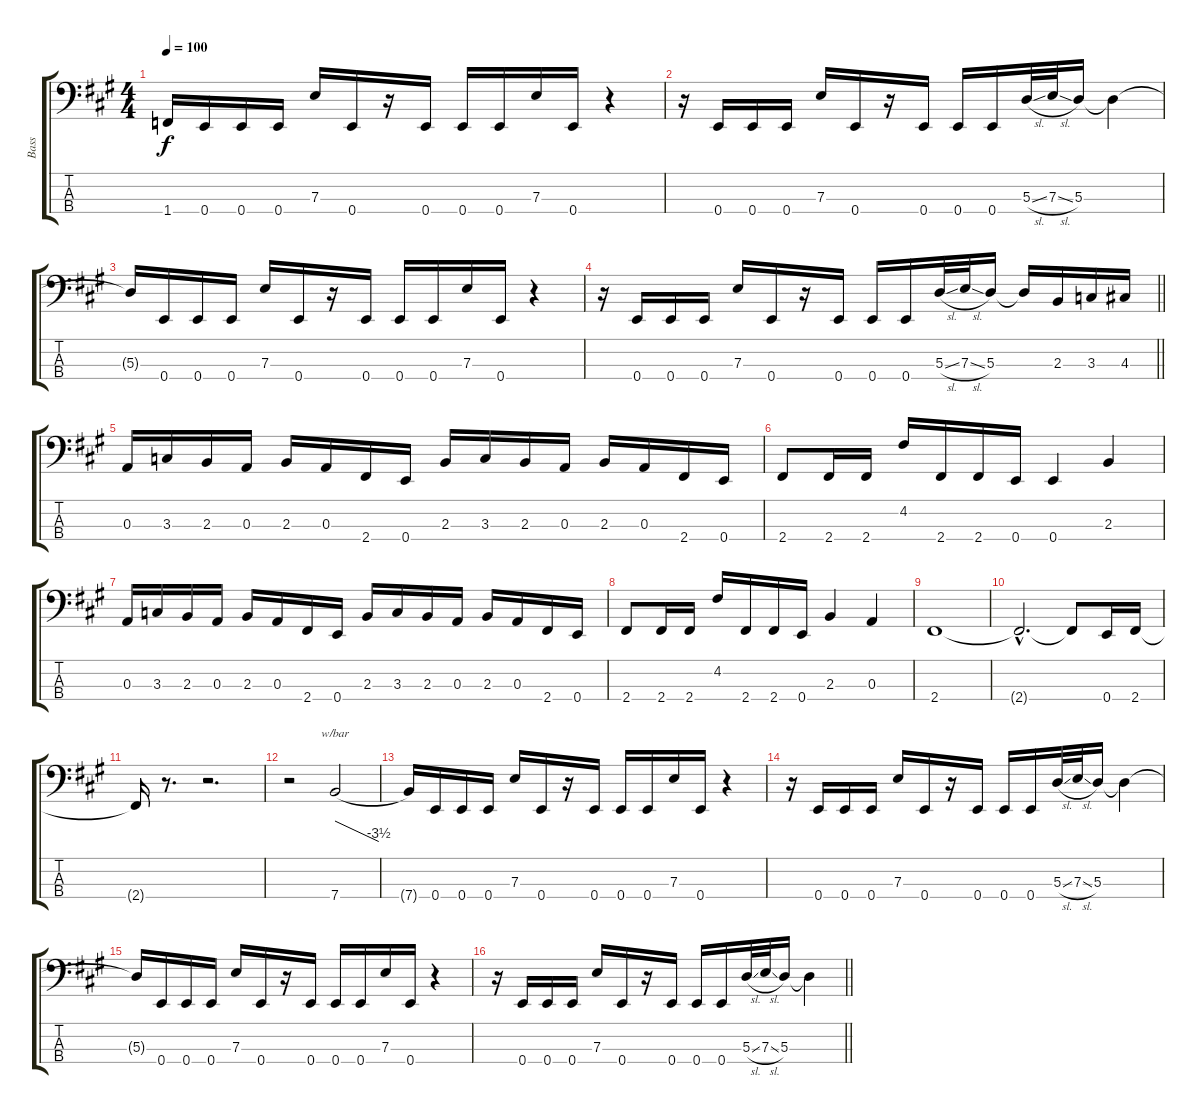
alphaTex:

\track ("Bass" "Bass") {instrument electricbasspick}
\staff {score tabs}
\tuning (G2 D2 A1 E1) {hide}
\ts (4 4)
\tempo 100
\clef f4
\ks f#minor
1.4{t}.16{dy f} 0.4.16 0.4.16 0.4.16 7.3.16 0.4.16 r.16 0.4.16 0.4.16 0.4.16 7.3.16 0.4.16 r.4 |
r.16 0.4.16 0.4.16 0.4.16 7.3.16 0.4.16 r.16 0.4.16 0.4.16 0.4.16 5.3{sl}.32 7.3{sl}.32 5.3.16 5.3{t}.4 |
5.3{t}.16 0.4.16 0.4.16 0.4.16 7.3.16 0.4.16 r.16 0.4.16 0.4.16 0.4.16 7.3.16 0.4.16 r.4 |
\barLineRight lightlight
r.16 0.4.16 0.4.16 0.4.16 7.3.16 0.4.16 r.16 0.4.16 0.4.16 0.4.16 5.3{sl}.32 7.3{sl}.32 5.3.16 5.3{t}.16 2.3.16 3.3.16 4.3.16 |
0.3.16 3.3.16 2.3.16 0.3.16 2.3.16 0.3.16 2.4.16 0.4.16 2.3.16 3.3.16 2.3.16 0.3.16 2.3.16 0.3.16 2.4.16 0.4.16 |
2.4.8 2.4.16 2.4.16 4.2.16 2.4.16 2.4.16 0.4.16 0.4.4 2.3.4 |
0.3.16 3.3.16 2.3.16 0.3.16 2.3.16 0.3.16 2.4.16 0.4.16 2.3.16 3.3.16 2.3.16 0.3.16 2.3.16 0.3.16 2.4.16 0.4.16 |
2.4.8 2.4.16 2.4.16 4.2.16 2.4.16 2.4.16 0.4.16 2.3.4 0.3.4 |
2.4.1 |
2.4{hac t}.2{d} 2.4{t}.8 0.4.16 2.4.16 |
2.4{t}.16 r.8{d} r.2{d} |
r.2 7.4.2{tbe (dive default 0 0 60 -14)} |
7.4{t}.16 0.4.16 0.4.16 0.4.16 7.3.16 0.4.16 r.16 0.4.16 0.4.16 0.4.16 7.3.16 0.4.16 r.4 |
r.16 0.4.16 0.4.16 0.4.16 7.3.16 0.4.16 r.16 0.4.16 0.4.16 0.4.16 5.3{sl}.32 7.3{sl}.32 5.3.16 5.3{t}.4 |
5.3{t}.16 0.4.16 0.4.16 0.4.16 7.3.16 0.4.16 r.16 0.4.16 0.4.16 0.4.16 7.3.16 0.4.16 r.4 |
\barLineRight lightlight
r.16 0.4.16 0.4.16 0.4.16 7.3.16 0.4.16 r.16 0.4.16 0.4.16 0.4.16 5.3{sl}.32 7.3{sl}.32 5.3.16 5.3{t}.4
